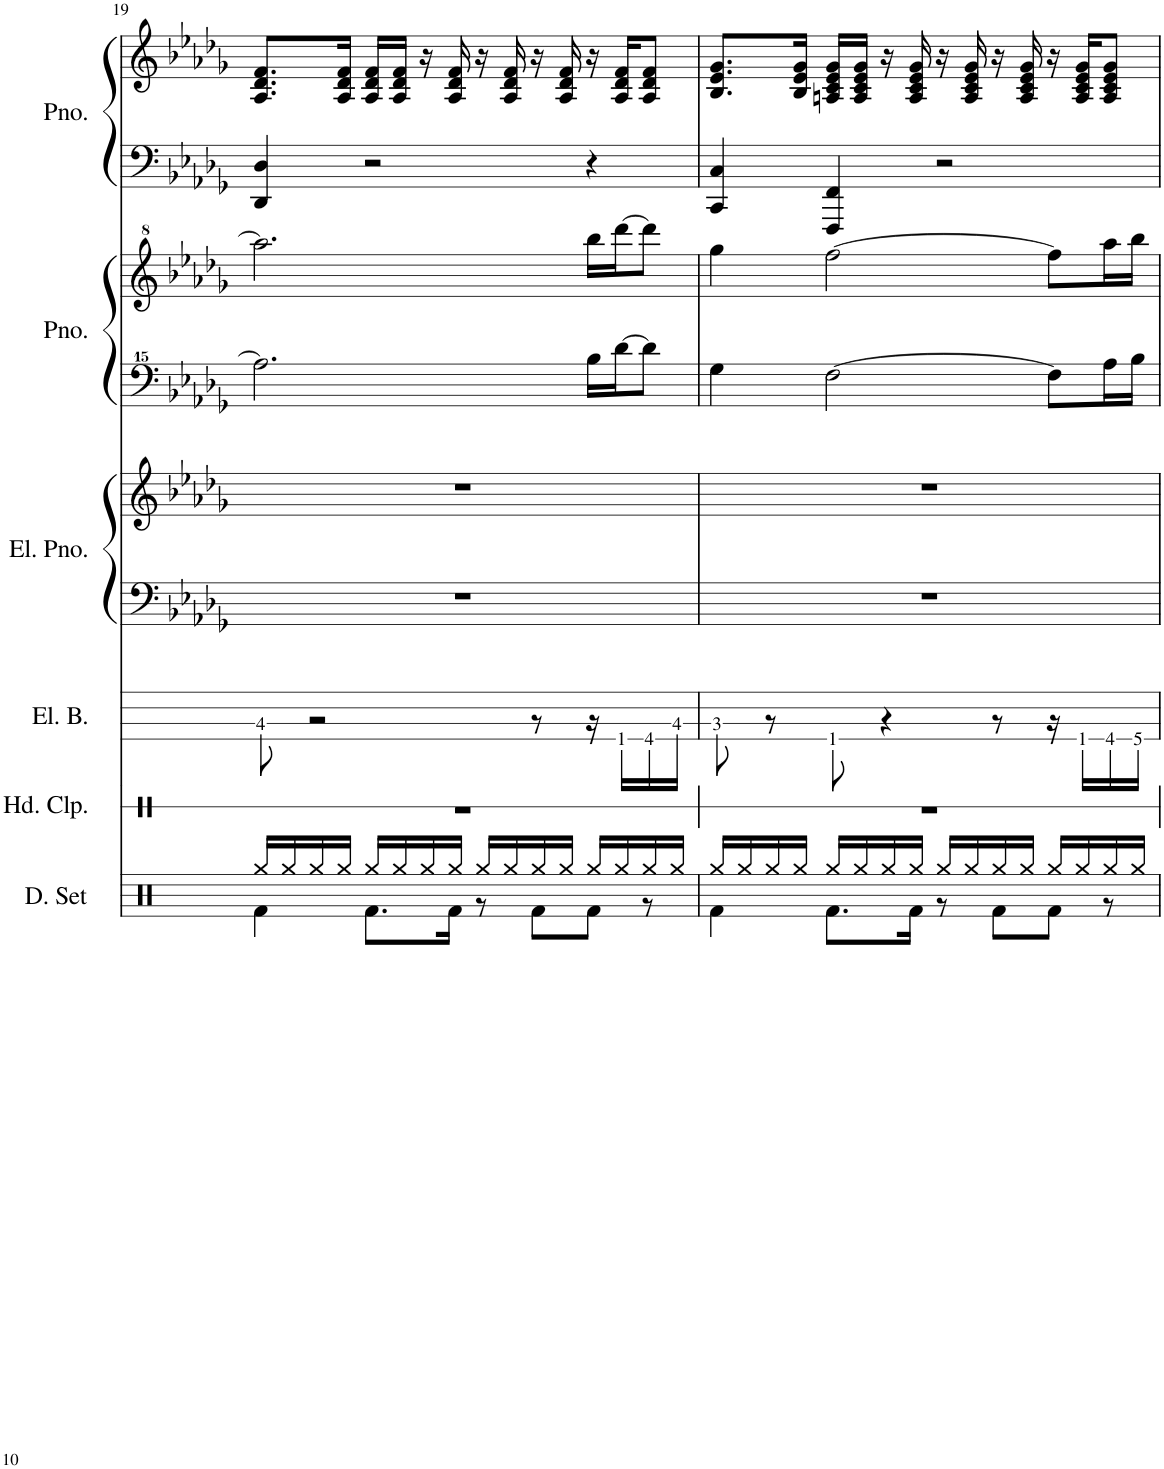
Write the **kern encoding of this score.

**kern	**kern	**kern	**kern	**kern	**kern	**kern	**kern	**kern
*part6	*part5	*part4	*part3	*part3	*part2	*part2	*part1	*part1
*staff9	*staff8	*staff7	*staff6	*staff5	*staff4	*staff3	*staff2	*staff1
*I"Drumset	*I"Hand Clap	*I"Electric Bass	*I"Electric Piano	*	*I"Piano	*	*I"Piano	*
*I'D. Set	*I'Hd. Clp.	*I'El. B.	*I'El. Pno.	*	*I'Pno.	*	*I'Pno.	*
!!LO:PB:g=z
*clefX	*clefX	*	*clefF4	*clefG2	*clefF^^4	*clefG^2	*clefF4	*clefG2
*	*	*Trd7c12	*	*	*	*	*	*
*k[]	*k[]	*k[b-e-a-d-g-]	*k[b-e-a-d-g-]	*k[b-e-a-d-g-]	*k[b-e-a-d-g-]	*k[b-e-a-d-g-]	*k[b-e-a-d-g-]	*k[b-e-a-d-g-]
*M4/4	*M4/4	*M4/4	*M4/4	*M4/4	*M4/4	*M4/4	*M4/4	*M4/4
=19	=19	=19	=19	=19	=19	=19	=19	=19
*^	*	*	*	*	*	*	*	*
16Rgg/LL	4Rf\	1r	8D-\	1r	1r	2.aa-\]	2.aaa-\]	4DD-/ 4D-/	8.A-/ 8.d-/ 8.f/L
16Rgg/	.	.	.	.	.	.	.	.	.
16Rgg/	.	.	2r	.	.	.	.	.	.
16Rgg/JJ	.	.	.	.	.	.	.	.	16A-/ 16d-/ 16f/Jk
16Rgg/LL	8.Rf\L	.	.	.	.	.	.	2r	16A-/ 16d-/ 16f/LL
16Rgg/	.	.	.	.	.	.	.	.	16A-/ 16d-/ 16f/JJ
16Rgg/	.	.	.	.	.	.	.	.	16r
16Rgg/JJ	16Rf\Jk	.	.	.	.	.	.	.	16A-/ 16d-/ 16f/
16Rgg/LL	8r	.	.	.	.	.	.	.	16r
16Rgg/	.	.	.	.	.	.	.	.	16A-/ 16d-/ 16f/
16Rgg/	8Rf\L	.	8r	.	.	.	.	.	16r
16Rgg/JJ	.	.	.	.	.	.	.	.	16A-/ 16d-/ 16f/
16Rgg/LL	8Rf\J	.	16r	.	.	16bb-\LL	16bbb-\LL	4r	16r
16Rgg/	.	.	16FF\LL	.	.	[16ddd-\J	[16dddd-\J	.	16A-/ 16d-/ 16f/KL
16Rgg/	8r	.	16AA-\	.	.	8ddd-\J]	8dddd-\J]	.	8A-/ 8d-/ 8f/J
16Rgg/JJ	.	.	16D-\JJ	.	.	.	.	.	.
=20	=20	=20	=20	=20	=20	=20	=20	=20	=20
16Rgg/LL	4Rf\	1r	8C\	1r	1r	4gg-\	4ggg-\	4CC/ 4C/	8.B-/ 8.e-/ 8.g-/L
16Rgg/	.	.	.	.	.	.	.	.	.
16Rgg/	.	.	8r	.	.	.	.	.	.
16Rgg/JJ	.	.	.	.	.	.	.	.	16B-/ 16e-/ 16g-/Jk
16Rgg/LL	8.Rf\L	.	8FF\	.	.	[2ff\	[2fff\	4FFF/ 4FF/	16An/ 16c/ 16e-/ 16g-/LL
16Rgg/	.	.	.	.	.	.	.	.	16A/ 16c/ 16e-/ 16g-/JJ
16Rgg/	.	.	4r	.	.	.	.	.	16r
16Rgg/JJ	16Rf\Jk	.	.	.	.	.	.	.	16A/ 16c/ 16e-/ 16g-/
16Rgg/LL	8r	.	.	.	.	.	.	2r	16r
16Rgg/	.	.	.	.	.	.	.	.	16A/ 16c/ 16e-/ 16g-/
16Rgg/	8Rf\L	.	8r	.	.	.	.	.	16r
16Rgg/JJ	.	.	.	.	.	.	.	.	16A/ 16c/ 16e-/ 16g-/
16Rgg/LL	8Rf\J	.	16r	.	.	8ff\L]	8fff\L]	.	16r
16Rgg/	.	.	16FF\LL	.	.	.	.	.	16A/ 16c/ 16e-/ 16g-/KL
16Rgg/	8r	.	16AA-\	.	.	16aa-\L	16aaa-\L	.	8A/ 8c/ 8e-/ 8g-/J
16Rgg/JJ	.	.	16AA\JJ	.	.	16bb-\JJ	16bbb-\JJ	.	.
*v	*v	*	*	*	*	*	*	*	*
=	=	=	=	=	=	=	=	=
*-	*-	*-	*-	*-	*-	*-	*-	*-
